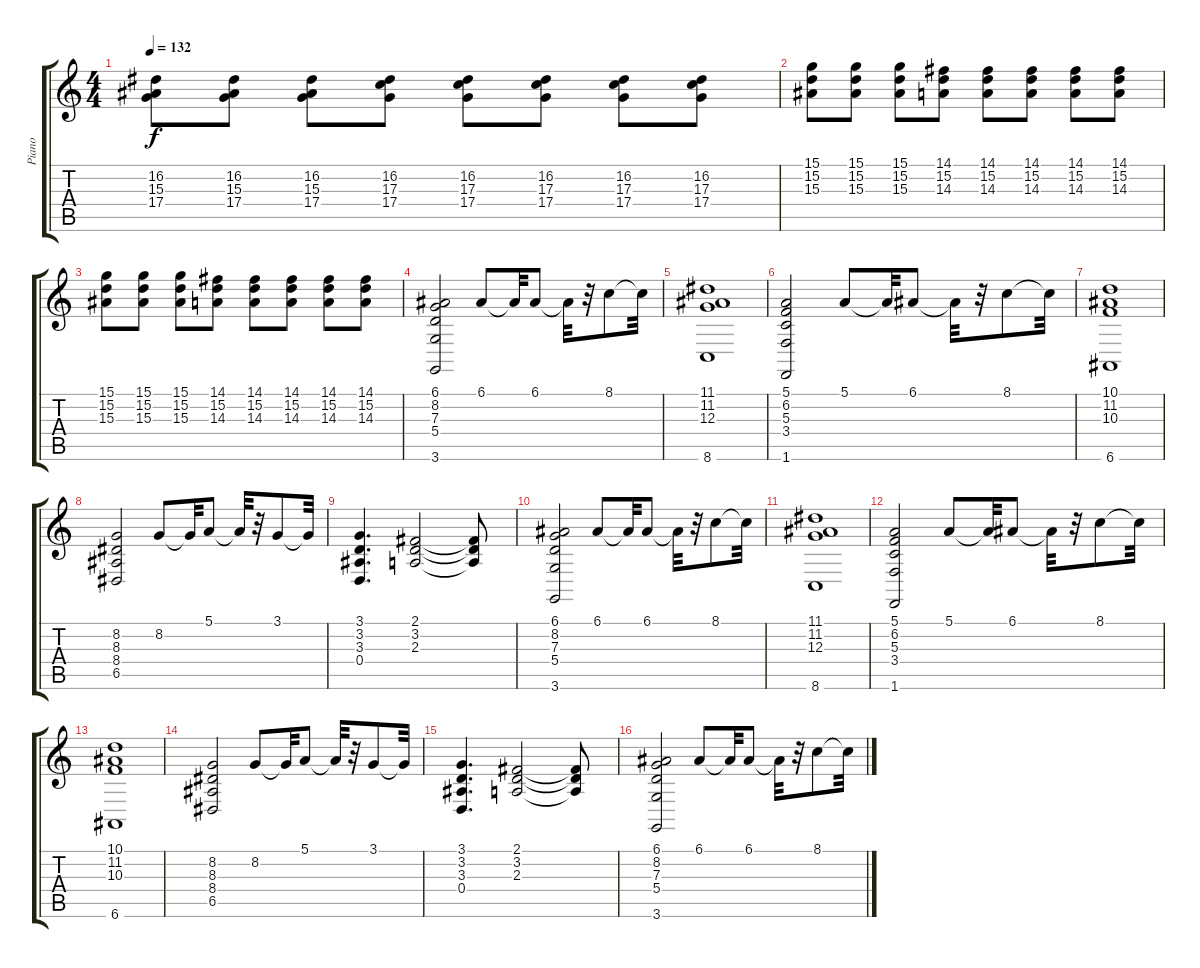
\track ("Piano" "Piano") {instrument acousticgrandpiano}
\staff {score tabs}
\tuning (E4 B3 G3 D3 A2 E2) {hide}
\ts (4 4)
\tempo 132
\clef g2
\ks c
(16.2 15.3 17.4).8{dy f} (16.2 15.3 17.4).8 (16.2 15.3 17.4).8 (16.2 17.3 17.4).8 (16.2 17.3 17.4).8 (16.2 17.3 17.4).8 (16.2 17.3 17.4).8 (16.2 17.3 17.4).8 |
(15.1 15.2 15.3).8 (15.1 15.2 15.3).8 (15.1 15.2 15.3).8 (14.1 15.2 14.3).8 (14.1 15.2 14.3).8 (14.1 15.2 14.3).8 (14.1 15.2 14.3).8 (14.1 15.2 14.3).8 |
(15.1 15.2 15.3).8 (15.1 15.2 15.3).8 (15.1 15.2 15.3).8 (14.1 15.2 14.3).8 (14.1 15.2 14.3).8 (14.1 15.2 14.3).8 (14.1 15.2 14.3).8 (14.1 15.2 14.3).8 |
(6.1 8.2 7.3 5.4 3.6).2 6.1.8 6.1{t}.32 6.1.8 6.1{t}.32 r.32 8.1.8 8.1{t}.32 |
(11.1 11.2 12.3 8.6).1 |
(5.1 6.2 5.3 3.4 1.6).2 5.1.8 5.1{t}.32 6.1.8 6.1{t}.32 r.32 8.1.8 8.1{t}.32 |
(10.1 11.2 10.3 6.6).1 |
(8.2 8.3 8.4 6.5).2 8.2.8 8.2{t}.32 5.1.8 5.1{t}.32 r.32 3.1.8 3.1{t}.32 |
(3.1 3.2 3.3 0.4).4{d} (2.1 3.2 2.3).2 (2.1{t} 3.2{t} 2.3{t}).8 |
(6.1 8.2 7.3 5.4 3.6).2 6.1.8 6.1{t}.32 6.1.8 6.1{t}.32 r.32 8.1.8 8.1{t}.32 |
(11.1 11.2 12.3 8.6).1 |
(5.1 6.2 5.3 3.4 1.6).2 5.1.8 5.1{t}.32 6.1.8 6.1{t}.32 r.32 8.1.8 8.1{t}.32 |
(10.1 11.2 10.3 6.6).1 |
(8.2 8.3 8.4 6.5).2 8.2.8 8.2{t}.32 5.1.8 5.1{t}.32 r.32 3.1.8 3.1{t}.32 |
(3.1 3.2 3.3 0.4).4{d} (2.1 3.2 2.3).2 (2.1{t} 3.2{t} 2.3{t}).8 |
(6.1 8.2 7.3 5.4 3.6).2 6.1.8 6.1{t}.32 6.1.8 6.1{t}.32 r.32 8.1.8 8.1{t}.32
